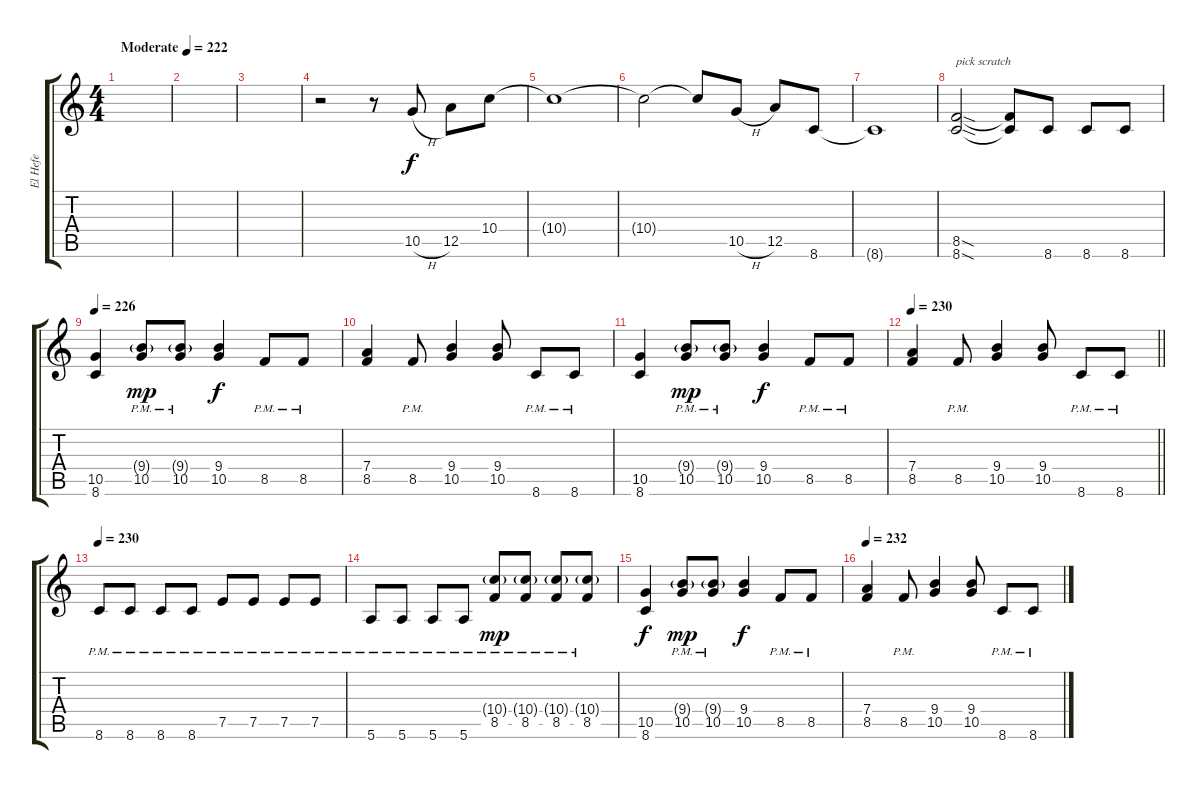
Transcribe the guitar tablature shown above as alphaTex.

\track ("El Hefe" "El Hefe") {instrument distortionguitar}
\staff {score tabs}
\tuning (E4 B3 G3 D3 A2 E2) {hide}
\ts (4 4)
\tempo (222 "Moderate")
\clef g2
\ks c
|
|
|
r.2 r.8 10.5{h}.8 12.5.8 10.4.8 |
10.4{t}.1 |
10.4{t}.2 10.4{t}.8 10.5{h}.8 12.5.8 8.6.8 |
8.6{t}.1 |
(8.5{sod} 8.6{sod}).2{txt "pick scratch"} (8.5{t} 8.6{t}).8 8.6.8 8.6.8 8.6.8 |
\tempo 226
(10.5 8.6).4 (9.4{g pm} 10.5{pm}).8{dy mp} (9.4{g pm} 10.5{pm}).8 (9.4 10.5).4{dy f} 8.5{pm}.8 8.5{pm}.8 |
(7.4 8.5).4 8.5{pm}.8 (9.4 10.5).4 (9.4 10.5).8 8.6{pm}.8 8.6{pm}.8 |
(10.5 8.6).4 (9.4{g pm} 10.5{pm}).8{dy mp} (9.4{g pm} 10.5{pm}).8 (9.4 10.5).4{dy f} 8.5{pm}.8 8.5{pm}.8 |
\tempo 230
\barLineRight lightlight
(7.4 8.5).4 8.5{pm}.8 (9.4 10.5).4 (9.4 10.5).8 8.6{pm}.8 8.6{pm}.8 |
\section ("" "")
\tempo 230
8.6{pm}.8 8.6{pm}.8 8.6{pm}.8 8.6{pm}.8 7.5{pm}.8 7.5{pm}.8 7.5{pm}.8 7.5{pm}.8 |
5.6{pm}.8 5.6{pm}.8 5.6{pm}.8 5.6{pm}.8 (10.4{g pm} 8.5{pm}).8{dy mp} (10.4{g pm} 8.5{pm}).8 (10.4{g pm} 8.5{pm}).8 (10.4{g pm} 8.5{pm}).8 |
(10.5 8.6).4{dy f} (9.4{g pm} 10.5{pm}).8{dy mp} (9.4{g pm} 10.5{pm}).8 (9.4 10.5).4{dy f} 8.5{pm}.8 8.5{pm}.8 |
\tempo 232
(7.4 8.5).4 8.5{pm}.8 (9.4 10.5).4 (9.4 10.5).8 8.6{pm}.8 8.6{pm}.8
